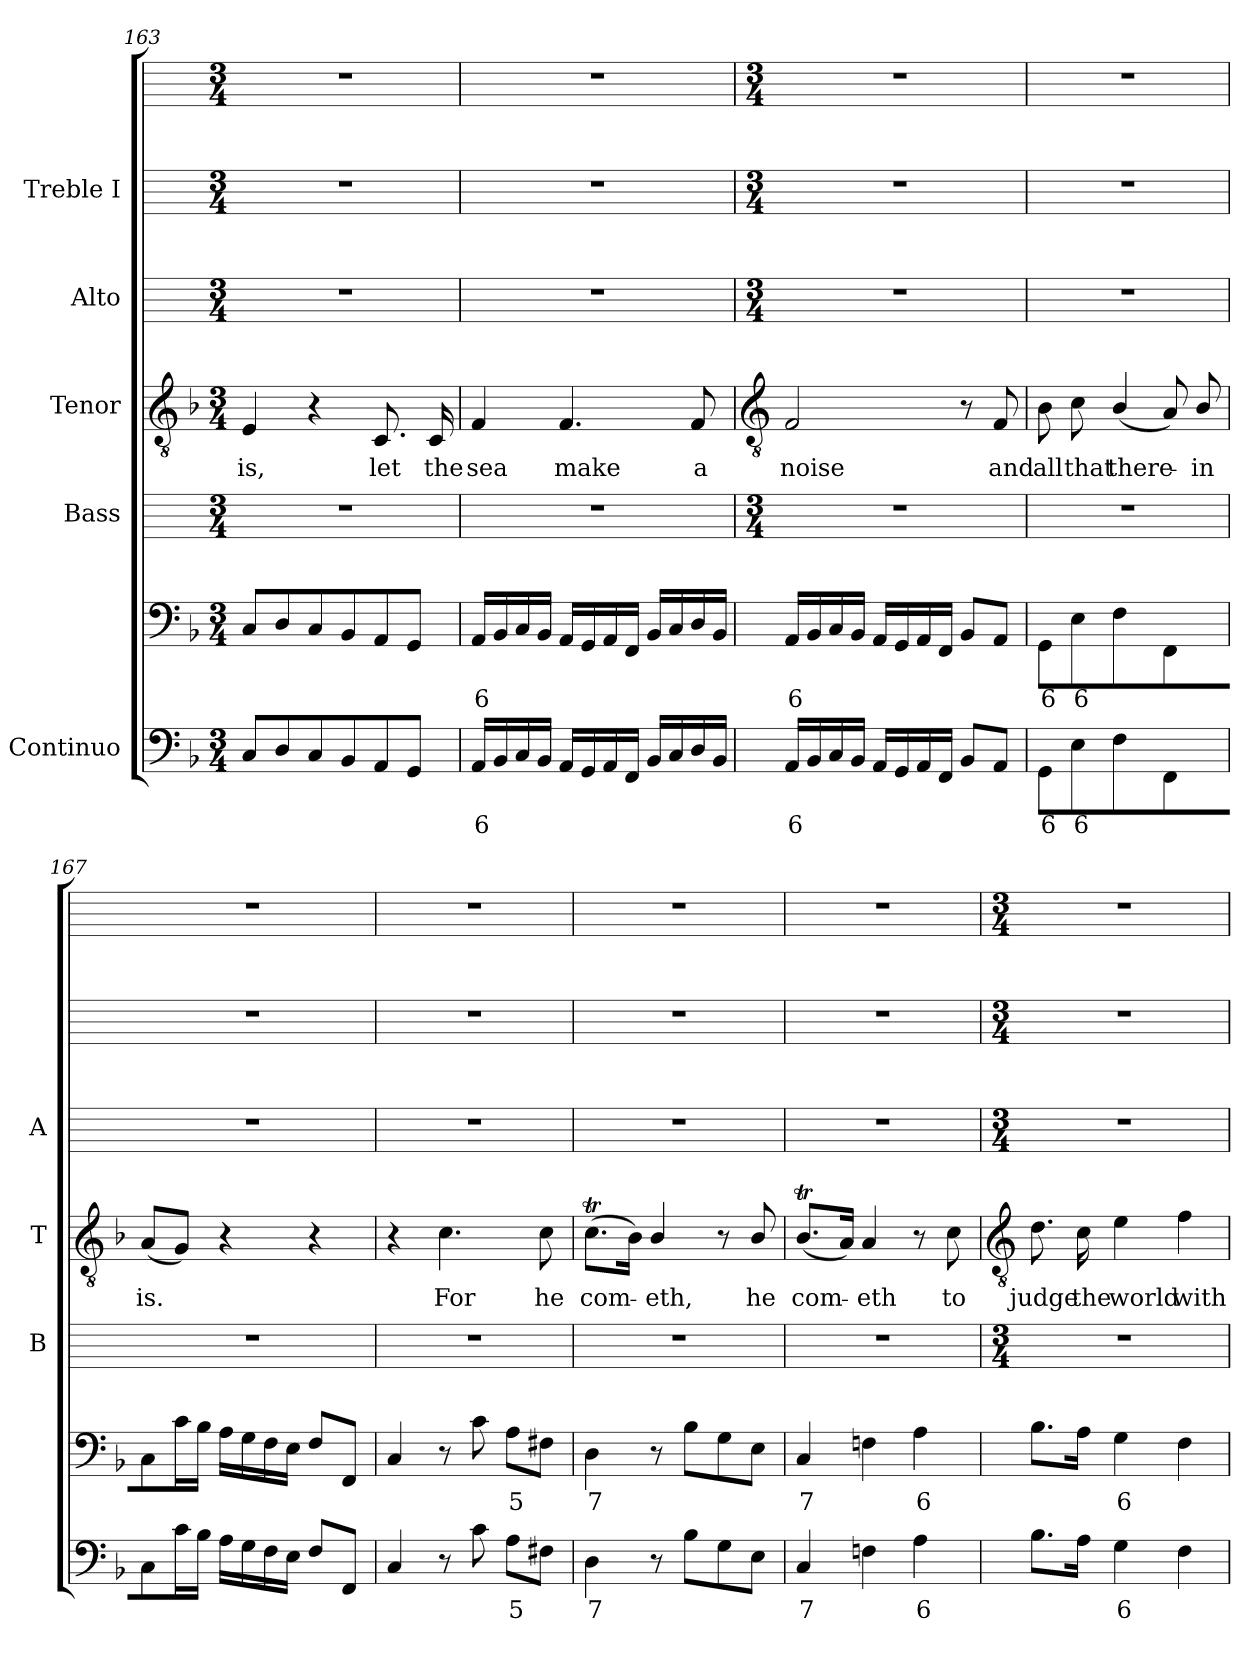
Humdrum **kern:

**kern	**text	**kern	**text	**kern	**kern	**text	**kern	**kern	**kern
*part5	*part5	*part5	*part5	*part4	*part3	*part3	*part2	*part1	*part1
*staff7	*staff7	*staff6	*staff6	*staff5	*staff4	*staff4	*staff3	*staff2	*staff1
*I"Continuo	*	*	*	*I"Bass	*I"Tenor	*	*I"Alto	*I"Treble I	*
*	*	*	*	*I'B	*I'T	*	*I'A	*	*
*clefF4	*	*clefF4	*	*	*clefGv2	*	*	*	*
*k[b-]	*	*k[b-]	*	*	*k[b-]	*	*	*	*
*F:	*	*F:	*	*	*F:	*	*	*	*
*M3/4	*	*M3/4	*	*M3/4	*M3/4	*	*M3/4	*M3/4	*M3/4
=163	=163	=163	=163	=163	=163	=163	=163	=163	=163
!	!	!	!	!	!	!LO:LY:b	!	!	!
8CL	.	8CL	.	2.r	4E	is,	2.r	2.r	2.r
8D	.	8D	.	.	.	.	.	.	.
8C	.	8C	.	.	4r	.	.	.	.
8BB-	.	8BB-	.	.	.	.	.	.	.
!	!	!	!	!	!	!LO:LY:b	!	!	!
8AA	.	8AA	.	.	8.C	let	.	.	.
8GGJ	.	8GGJ	.	.	.	.	.	.	.
!	!	!	!	!	!	!LO:LY:b	!	!	!
.	.	.	.	.	16C	the	.	.	.
=164	=164	=164	=164	=164	=164	=164	=164	=164	=164
!	!LO:LY:b	!	!LO:LY:b	!	!	!LO:LY:b	!	!	!
16AALL	6	16AALL	6	2.r	4F	sea	2.r	2.r	2.r
16BB-	.	16BB-	.	.	.	.	.	.	.
16C	.	16C	.	.	.	.	.	.	.
16BB-JJ	.	16BB-JJ	.	.	.	.	.	.	.
!	!	!	!	!	!	!LO:LY:b	!	!	!
16AALL	.	16AALL	.	.	4.F	make	.	.	.
16GG	.	16GG	.	.	.	.	.	.	.
16AA	.	16AA	.	.	.	.	.	.	.
16FFJJ	.	16FFJJ	.	.	.	.	.	.	.
16BB-LL	.	16BB-LL	.	.	.	.	.	.	.
16C	.	16C	.	.	.	.	.	.	.
!	!	!	!	!	!	!LO:LY:b	!	!	!
16D	.	16D	.	.	8F	a	.	.	.
16BB-JJ	.	16BB-JJ	.	.	.	.	.	.	.
!!LO:LB:g=z
=165	=165	=165	=165	=165	=165	=165	=165	=165	=165
*	*	*	*	*	*clefGv2	*	*	*	*
*	*	*	*	*M3/4	*	*	*M3/4	*M3/4	*M3/4
!	!LO:LY:b	!	!LO:LY:b	!	!	!LO:LY:b	!	!	!
16AALL	6	16AALL	6	2.r	2F	noise	2.r	2.r	2.r
16BB-	.	16BB-	.	.	.	.	.	.	.
16C	.	16C	.	.	.	.	.	.	.
16BB-JJ	.	16BB-JJ	.	.	.	.	.	.	.
16AALL	.	16AALL	.	.	.	.	.	.	.
16GG	.	16GG	.	.	.	.	.	.	.
16AA	.	16AA	.	.	.	.	.	.	.
16FFJJ	.	16FFJJ	.	.	.	.	.	.	.
8BB-L	.	8BB-L	.	.	8r	.	.	.	.
!	!	!	!	!	!	!LO:LY:b	!	!	!
8AAJ	.	8AAJ	.	.	8F	and	.	.	.
=166	=166	=166	=166	=166	=166	=166	=166	=166	=166
!	!LO:LY:b	!	!LO:LY:b	!	!	!LO:LY:b	!	!	!
8GGL	6	8GGL	6	2.r	8B-	all	2.r	2.r	2.r
!	!LO:LY:b	!	!LO:LY:b	!	!	!LO:LY:b	!	!	!
8E	6	8E	6	.	8c	that	.	.	.
!	!	!	!	!	!	!LO:LY:b	!	!	!
4F	.	4F	.	.	(<4B-/	there-	.	.	.
4FF	.	4FF	.	.	8A)	.	.	.	.
!	!	!	!	!	!	!LO:LY:b	!	!	!
.	.	.	.	.	8B-/	in	.	.	.
=167	=167	=167	=167	=167	=167	=167	=167	=167	=167
!	!	!	!	!	!	!LO:LY:b	!	!	!
8C	.	8C	.	2.r	(<8AL	is.	2.r	2.r	2.r
16cL	.	16cL	.	.	8GJ)	.	.	.	.
16B-JJ	.	16B-JJ	.	.	.	.	.	.	.
16ALL	.	16ALL	.	.	4r	.	.	.	.
16G	.	16G	.	.	.	.	.	.	.
16F	.	16F	.	.	.	.	.	.	.
16EJJ	.	16EJJ	.	.	.	.	.	.	.
8FL	.	8FL	.	.	4r	.	.	.	.
8FFJ	.	8FFJ	.	.	.	.	.	.	.
=168	=168	=168	=168	=168	=168	=168	=168	=168	=168
4C	.	4C	.	2.r	4r	.	2.r	2.r	2.r
!	!	!	!	!	!	!LO:LY:b	!	!	!
8r	.	8r	.	.	4.c	For	.	.	.
8c	.	8c	.	.	.	.	.	.	.
!	!LO:LY:b	!	!LO:LY:b	!	!	!	!	!	!
8AL	5	8AL	5	.	.	.	.	.	.
!	!	!	!	!	!	!LO:LY:b	!	!	!
8F#XJ	.	8F#XJ	.	.	8c	he	.	.	.
=169	=169	=169	=169	=169	=169	=169	=169	=169	=169
!	!LO:LY:b	!	!LO:LY:b	!	!	!LO:LY:b	!	!	!
4D	7	4D	7	2.r	(>8.cTL	com-	2.r	2.r	2.r
.	.	.	.	.	16B-J)	.	.	.	.
!	!	!	!	!	!	!LO:LY:b	!	!	!
8r	.	8r	.	.	4B-/	eth,	.	.	.
8B-L	.	8B-L	.	.	.	.	.	.	.
8G	.	8G	.	.	8r	.	.	.	.
!	!	!	!	!	!	!LO:LY:b	!	!	!
8EJ	.	8EJ	.	.	8B-/	he	.	.	.
=170	=170	=170	=170	=170	=170	=170	=170	=170	=170
!	!LO:LY:b	!	!LO:LY:b	!	!	!LO:LY:b	!	!	!
4C	7	4C	7	2.r	(<8.B-TL	com-	2.r	2.r	2.r
.	.	.	.	.	16AJ)	.	.	.	.
!	!	!	!	!	!	!LO:LY:b	!	!	!
4Fn	.	4Fn	.	.	4A	eth	.	.	.
!	!LO:LY:b	!	!LO:LY:b	!	!	!	!	!	!
4A	6	4A	6	.	8r	.	.	.	.
!	!	!	!	!	!	!LO:LY:b	!	!	!
.	.	.	.	.	8c	to	.	.	.
!!LO:LB:g=z
=171	=171	=171	=171	=171	=171	=171	=171	=171	=171
*	*	*	*	*	*clefGv2	*	*	*	*
*	*	*	*	*M3/4	*	*	*M3/4	*M3/4	*M3/4
!	!	!	!	!	!	!LO:LY:b	!	!	!
8.B-L	.	8.B-L	.	2.r	8.d	judge	2.r	2.r	2.r
!	!	!	!	!	!	!LO:LY:b	!	!	!
16AJ	.	16AJ	.	.	16c	the	.	.	.
!	!LO:LY:b	!	!LO:LY:b	!	!	!LO:LY:b	!	!	!
4G	6	4G	6	.	4e	world	.	.	.
!	!	!	!	!	!	!LO:LY:b	!	!	!
4F	.	4F	.	.	4f	with	.	.	.
=	=	=	=	=	=	=	=	=	=
*-	*-	*-	*-	*-	*-	*-	*-	*-	*-
